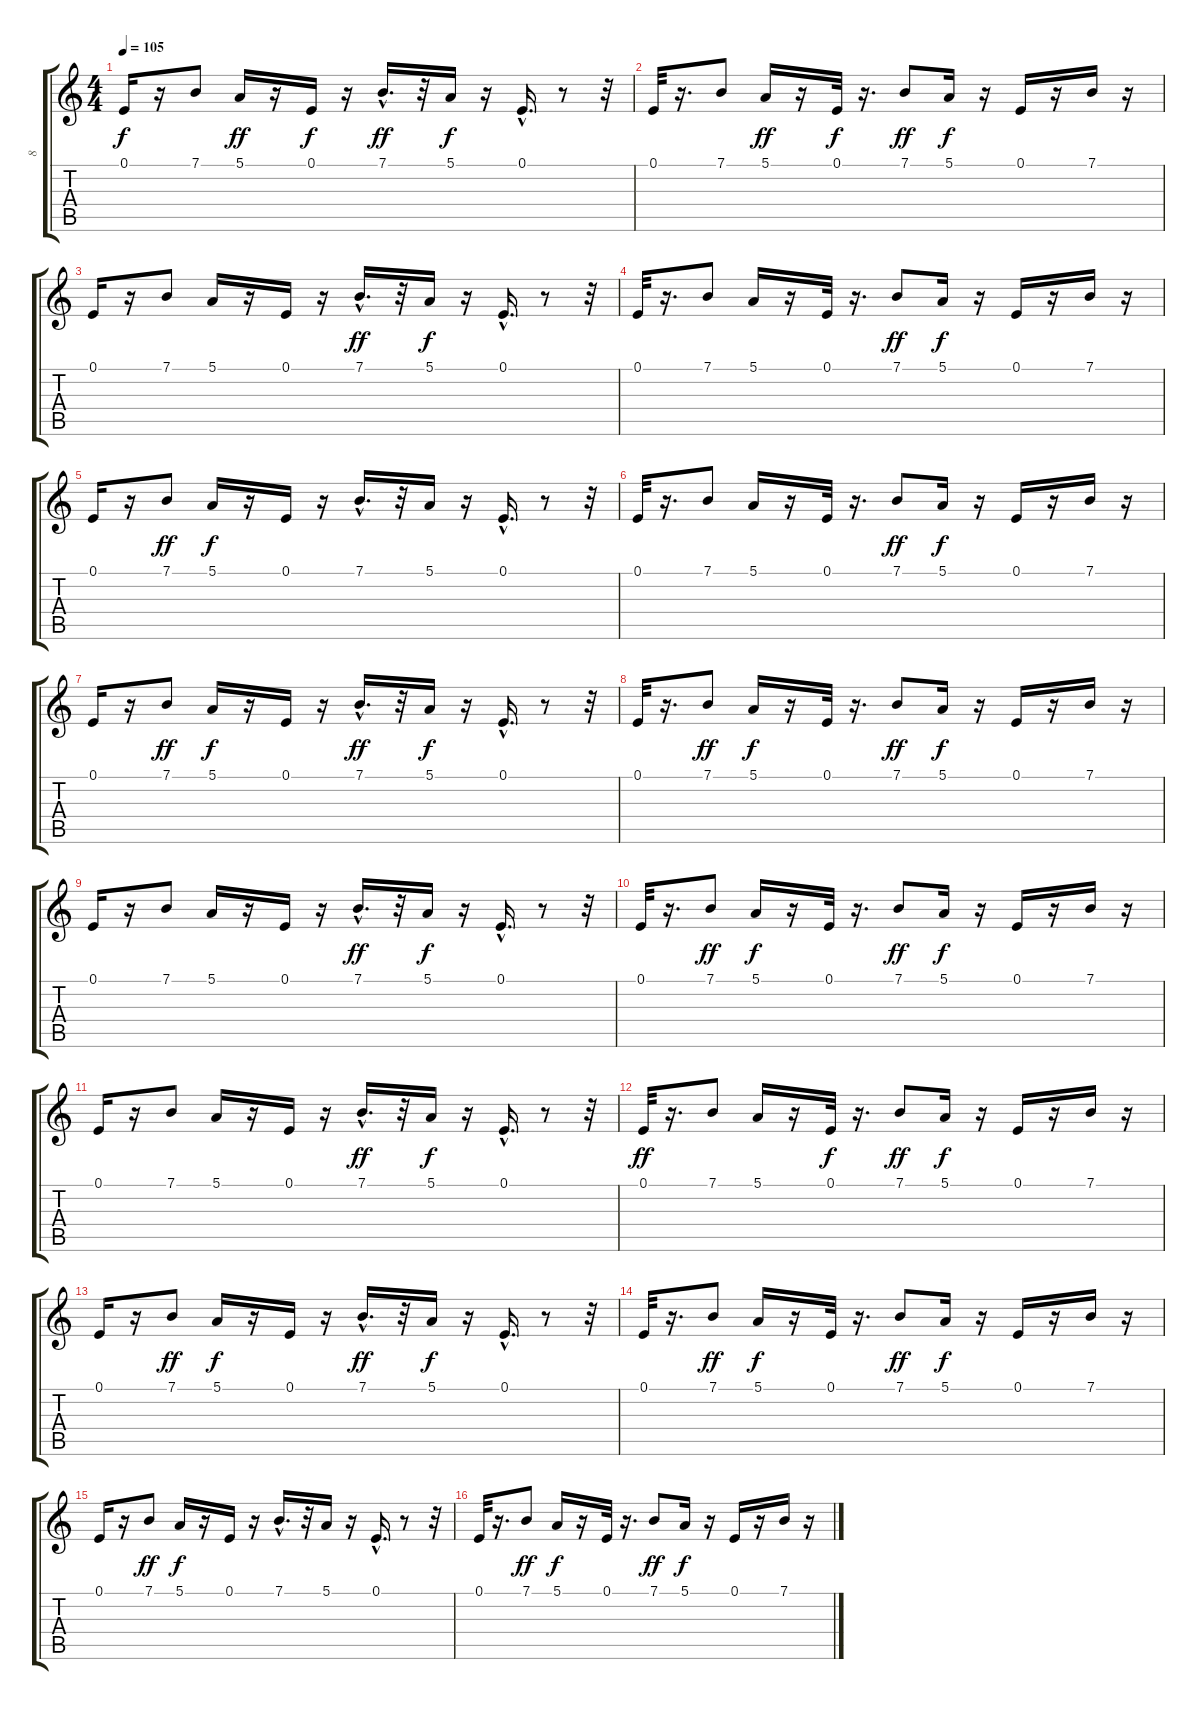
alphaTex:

\track ("8" "8") {instrument clavinet}
\staff {score tabs}
\tuning (E4 B3 G3 D3 A2 E2) {hide}
\ts (4 4)
\tempo 105
\clef g2
\ks c
0.1.16{dy f} r.16 7.1.8 5.1.16{dy ff} r.16 0.1.16{dy f} r.16 7.1{hac}.16{d dy ff} r.32 5.1.16{dy f} r.16 0.1{hac}.16{d} r.8 r.32 |
0.1.32 r.16{d} 7.1.8 5.1.16{dy ff} r.16 0.1.32{dy f} r.16{d} 7.1.8{dy ff} 5.1.16{dy f} r.16 0.1.16 r.16 7.1.16 r.16 |
0.1.16 r.16 7.1.8 5.1.16 r.16 0.1.16 r.16 7.1{hac}.16{d dy ff} r.32 5.1.16{dy f} r.16 0.1{hac}.16{d} r.8 r.32 |
0.1.32 r.16{d} 7.1.8 5.1.16 r.16 0.1.32 r.16{d} 7.1.8{dy ff} 5.1.16{dy f} r.16 0.1.16 r.16 7.1.16 r.16 |
0.1.16 r.16 7.1.8{dy ff} 5.1.16{dy f} r.16 0.1.16 r.16 7.1{hac}.16{d} r.32 5.1.16 r.16 0.1{hac}.16{d} r.8 r.32 |
0.1.32 r.16{d} 7.1.8 5.1.16 r.16 0.1.32 r.16{d} 7.1.8{dy ff} 5.1.16{dy f} r.16 0.1.16 r.16 7.1.16 r.16 |
0.1.16 r.16 7.1.8{dy ff} 5.1.16{dy f} r.16 0.1.16 r.16 7.1{hac}.16{d dy ff} r.32 5.1.16{dy f} r.16 0.1{hac}.16{d} r.8 r.32 |
0.1.32 r.16{d} 7.1.8{dy ff} 5.1.16{dy f} r.16 0.1.32 r.16{d} 7.1.8{dy ff} 5.1.16{dy f} r.16 0.1.16 r.16 7.1.16 r.16 |
0.1.16 r.16 7.1.8 5.1.16 r.16 0.1.16 r.16 7.1{hac}.16{d dy ff} r.32 5.1.16{dy f} r.16 0.1{hac}.16{d} r.8 r.32 |
0.1.32 r.16{d} 7.1.8{dy ff} 5.1.16{dy f} r.16 0.1.32 r.16{d} 7.1.8{dy ff} 5.1.16{dy f} r.16 0.1.16 r.16 7.1.16 r.16 |
0.1.16 r.16 7.1.8 5.1.16 r.16 0.1.16 r.16 7.1{hac}.16{d dy ff} r.32 5.1.16{dy f} r.16 0.1{hac}.16{d} r.8 r.32 |
0.1.32{dy ff} r.16{d} 7.1.8 5.1.16 r.16 0.1.32{dy f} r.16{d} 7.1.8{dy ff} 5.1.16{dy f} r.16 0.1.16 r.16 7.1.16 r.16 |
0.1.16 r.16 7.1.8{dy ff} 5.1.16{dy f} r.16 0.1.16 r.16 7.1{hac}.16{d dy ff} r.32 5.1.16{dy f} r.16 0.1{hac}.16{d} r.8 r.32 |
0.1.32 r.16{d} 7.1.8{dy ff} 5.1.16{dy f} r.16 0.1.32 r.16{d} 7.1.8{dy ff} 5.1.16{dy f} r.16 0.1.16 r.16 7.1.16 r.16 |
0.1.16 r.16 7.1.8{dy ff} 5.1.16{dy f} r.16 0.1.16 r.16 7.1{hac}.16{d} r.32 5.1.16 r.16 0.1{hac}.16{d} r.8 r.32 |
0.1.32 r.16{d} 7.1.8{dy ff} 5.1.16{dy f} r.16 0.1.32 r.16{d} 7.1.8{dy ff} 5.1.16{dy f} r.16 0.1.16 r.16 7.1.16 r.16
